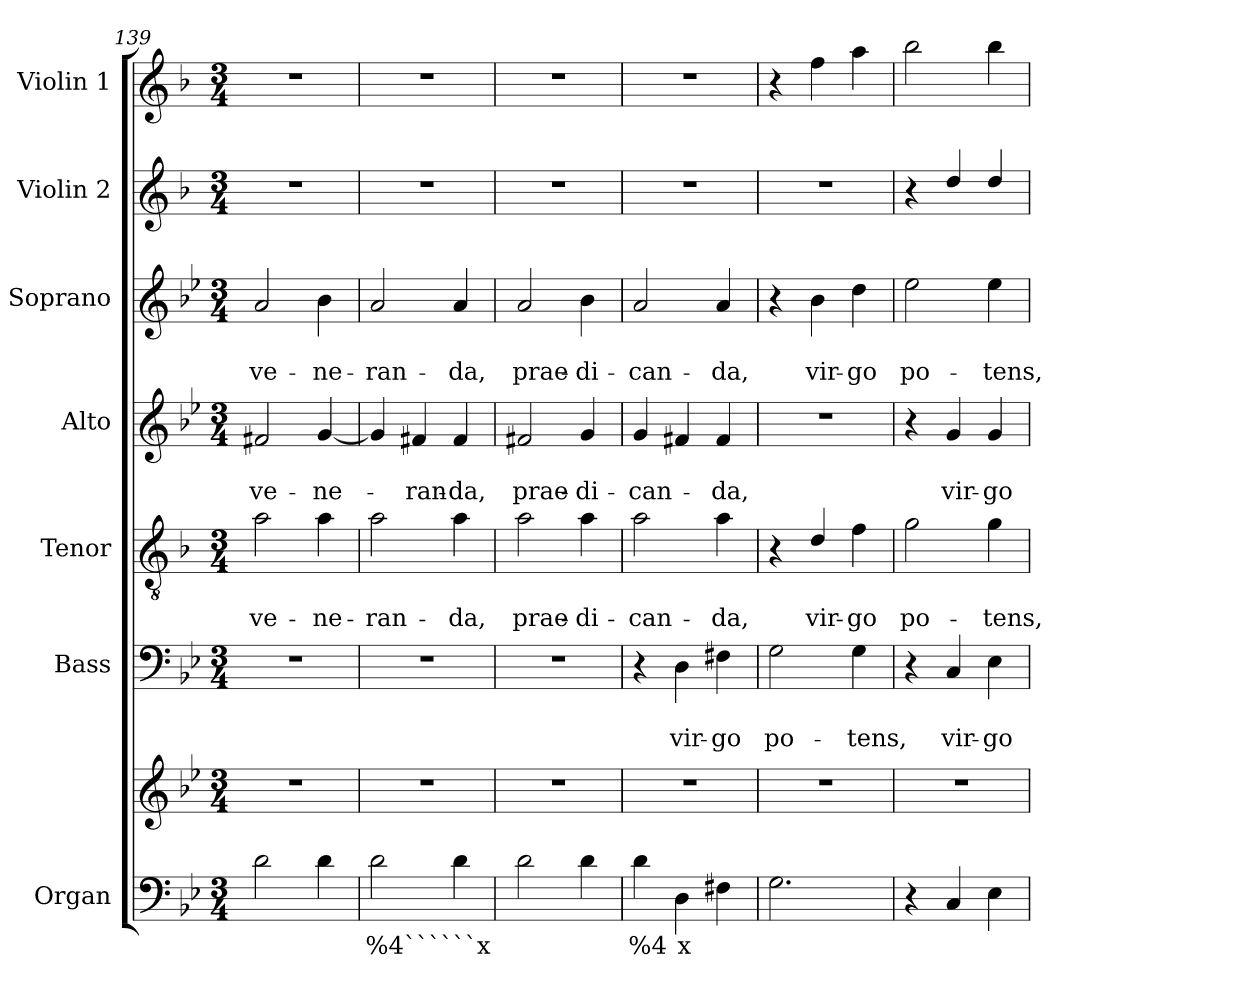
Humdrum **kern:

**kern	**text	**kern	**kern	**text	**text	**kern	**text	**text	**kern	**text	**text	**kern	**text	**text	**kern	**kern
*part7	*part7	*part7	*part6	*part6	*part6	*part5	*part5	*part5	*part4	*part4	*part4	*part3	*part3	*part3	*part2	*part1
*staff8	*staff8	*staff7	*staff6	*staff6	*staff6	*staff5	*staff5	*staff5	*staff4	*staff4	*staff4	*staff3	*staff3	*staff3	*staff2	*staff1
*I"Organ	*	*	*I"Bass	*	*	*I"Tenor	*	*	*I"Alto	*	*	*I"Soprano	*	*	*I"Violin 2	*I"Violin 1
*I'Org.	*	*	*I'B	*	*	*I'T	*	*	*I'A	*	*	*I'S	*	*	*I'Vln. 2	*I'Vln. 1
*clefF4	*	*clefG2	*clefF4	*	*	*clefGv2	*	*	*clefG2	*	*	*clefG2	*	*	*clefG2	*clefG2
*	*	*	*	*	*	*ITrd4c7	*	*	*	*	*	*	*	*	*ITrd4c7	*ITrd4c7
*k[b-e-]	*	*k[b-e-]	*k[b-e-]	*	*	*k[b-e-]	*	*	*k[b-e-]	*	*	*k[b-e-]	*	*	*k[b-e-]	*k[b-e-]
*B-:	*	*B-:	*B-:	*	*	*B-:	*	*	*B-:	*	*	*B-:	*	*	*B-:	*B-:
*M3/4	*	*M3/4	*M3/4	*	*	*M3/4	*	*	*M3/4	*	*	*M3/4	*	*	*M3/4	*M3/4
=139	=139	=139	=139	=139	=139	=139	=139	=139	=139	=139	=139	=139	=139	=139	=139	=139
!	!	!	!	!	!	!	!	!LO:LY:b	!	!	!	!	!	!	!	!
!	!	!	!	!	!	!	!	!	!	!	!LO:LY:b	!	!	!	!	!
!	!	!	!	!	!	!	!	!	!	!	!	!	!	!LO:LY:b	!	!
2d\	.	2.r	2.r	.	.	2d\	.	ve-	2f#X/	.	ve-	2a/	.	ve-	2.r	2.r
!	!	!	!	!	!	!	!	!LO:LY:b	!	!	!	!	!	!	!	!
!	!	!	!	!	!	!	!	!	!	!	!LO:LY:b	!	!	!	!	!
!	!	!	!	!	!	!	!	!	!	!	!	!	!	!LO:LY:b	!	!
4d\	.	.	.	.	.	4d\	.	-ne-	[4g/	.	-ne-	4b-\	.	-ne-	.	.
=140	=140	=140	=140	=140	=140	=140	=140	=140	=140	=140	=140	=140	=140	=140	=140	=140
!	!LO:LY:b	!	!	!	!	!	!	!	!	!	!	!	!	!	!	!
!	!	!	!	!	!	!	!	!LO:LY:b	!	!	!	!	!	!	!	!
!	!	!	!	!	!	!	!	!	!	!	!	!	!	!LO:LY:b	!	!
2d\	%4``````x	2.r	2.r	.	.	2d\	.	-ran-	4g/]	.	.	2a/	.	-ran-	2.r	2.r
!	!	!	!	!	!	!	!	!	!	!	!LO:LY:b	!	!	!	!	!
.	.	.	.	.	.	.	.	.	4f#X/	.	-ran-	.	.	.	.	.
!	!	!	!	!	!	!	!	!LO:LY:b	!	!	!	!	!	!	!	!
!	!	!	!	!	!	!	!	!	!	!	!LO:LY:b	!	!	!	!	!
!	!	!	!	!	!	!	!	!	!	!	!	!	!	!LO:LY:b	!	!
4d\	.	.	.	.	.	4d\	.	-da,	4f#/	.	-da,	4a/	.	-da,	.	.
!!LO:PB:g=z
=141	=141	=141	=141	=141	=141	=141	=141	=141	=141	=141	=141	=141	=141	=141	=141	=141
!	!	!	!	!	!	!	!	!LO:LY:b	!	!	!	!	!	!	!	!
!	!	!	!	!	!	!	!	!	!	!	!LO:LY:b	!	!	!	!	!
!	!	!	!	!	!	!	!	!	!	!	!	!	!	!LO:LY:b	!	!
2d\	.	2.r	2.r	.	.	2d\	.	prae-	2f#X/	.	prae-	2a/	.	prae-	2.r	2.r
!	!	!	!	!	!	!	!	!LO:LY:b	!	!	!	!	!	!	!	!
!	!	!	!	!	!	!	!	!	!	!	!LO:LY:b	!	!	!	!	!
!	!	!	!	!	!	!	!	!	!	!	!	!	!	!LO:LY:b	!	!
4d\	.	.	.	.	.	4d\	.	-di-	4g/	.	-di-	4b-\	.	-di-	.	.
=142	=142	=142	=142	=142	=142	=142	=142	=142	=142	=142	=142	=142	=142	=142	=142	=142
!	!LO:LY:b	!	!	!	!	!	!	!	!	!	!	!	!	!	!	!
!	!	!	!	!	!	!	!	!LO:LY:b	!	!	!	!	!	!	!	!
!	!	!	!	!	!	!	!	!	!	!	!LO:LY:b	!	!	!	!	!
!	!	!	!	!	!	!	!	!	!	!	!	!	!	!LO:LY:b	!	!
4d\	%4	2.r	4r	.	.	2d\	.	-can-	4g/	.	-can-	2a/	.	-can-	2.r	2.r
!	!LO:LY:b	!	!	!	!	!	!	!	!	!	!	!	!	!	!	!
!	!	!	!	!	!LO:LY:b	!	!	!	!	!	!	!	!	!	!	!
4D\	x	.	4D\	.	vir-	.	.	.	4f#X/	.	.	.	.	.	.	.
!	!	!	!	!	!LO:LY:b	!	!	!	!	!	!	!	!	!	!	!
!	!	!	!	!	!	!	!	!LO:LY:b	!	!	!	!	!	!	!	!
!	!	!	!	!	!	!	!	!	!	!	!LO:LY:b	!	!	!	!	!
!	!	!	!	!	!	!	!	!	!	!	!	!	!	!LO:LY:b	!	!
4F#X\	.	.	4F#X\	.	-go	4d\	.	-da,	4f#/	.	-da,	4a/	.	-da,	.	.
=143	=143	=143	=143	=143	=143	=143	=143	=143	=143	=143	=143	=143	=143	=143	=143	=143
!	!	!	!	!	!LO:LY:b	!	!	!	!	!	!	!	!	!	!	!
2.G\	.	2.r	2G\	.	po-	4r	.	.	2.r	.	.	4r	.	.	2.r	4r
!	!	!	!	!	!	!	!	!LO:LY:b	!	!	!	!	!	!	!	!
!	!	!	!	!	!	!	!	!	!	!	!	!	!	!LO:LY:b	!	!
.	.	.	.	.	.	4G/	.	vir-	.	.	.	4b-\	.	vir-	.	4b-\
!	!	!	!	!	!LO:LY:b	!	!	!	!	!	!	!	!	!	!	!
!	!	!	!	!	!	!	!	!LO:LY:b	!	!	!	!	!	!	!	!
!	!	!	!	!	!	!	!	!	!	!	!	!	!	!LO:LY:b	!	!
.	.	.	4G\	.	-tens,	4B-\	.	-go	.	.	.	4dd\	.	-go	.	4dd\
=144	=144	=144	=144	=144	=144	=144	=144	=144	=144	=144	=144	=144	=144	=144	=144	=144
!	!	!	!	!	!	!	!	!LO:LY:b	!	!	!	!	!	!	!	!
!	!	!	!	!	!	!	!	!	!	!	!	!	!	!LO:LY:b	!	!
4r	.	2.r	4r	.	.	2c\	.	po-	4r	.	.	2ee-\	.	po-	4r	2ee-\
!	!	!	!	!	!LO:LY:b	!	!	!	!	!	!	!	!	!	!	!
!	!	!	!	!	!	!	!	!	!	!	!LO:LY:b	!	!	!	!	!
4C/	.	.	4C/	.	vir-	.	.	.	4g/	.	vir-	.	.	.	4g/	.
!	!	!	!	!	!LO:LY:b	!	!	!	!	!	!	!	!	!	!	!
!	!	!	!	!	!	!	!	!LO:LY:b	!	!	!	!	!	!	!	!
!	!	!	!	!	!	!	!	!	!	!	!LO:LY:b	!	!	!	!	!
!	!	!	!	!	!	!	!	!	!	!	!	!	!	!LO:LY:b	!	!
4E-\	.	.	4E-\	.	-go	4c\	.	-tens,	4g/	.	-go	4ee-\	.	-tens,	4g/	4ee-\
=	=	=	=	=	=	=	=	=	=	=	=	=	=	=	=	=
*-	*-	*-	*-	*-	*-	*-	*-	*-	*-	*-	*-	*-	*-	*-	*-	*-
